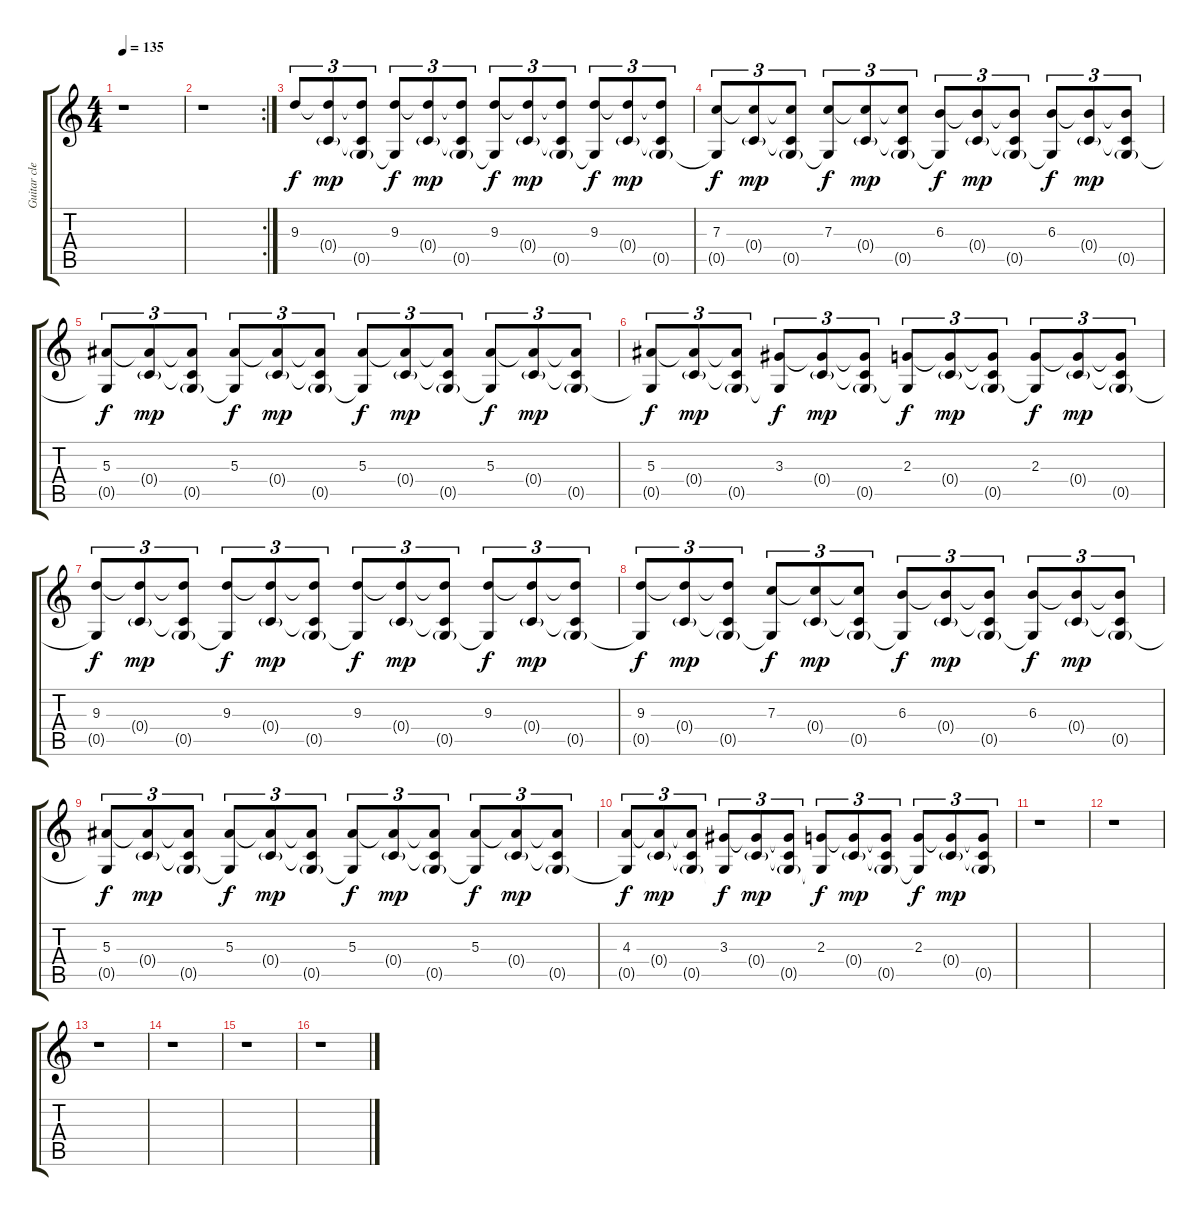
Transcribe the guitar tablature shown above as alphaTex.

\track ("Guitar clean" "Guitar cle") {instrument electricguitarclean}
\staff {score tabs}
\tuning (D4 A3 F3 C3 G2 D2) {hide}
\ts (4 4)
\tempo 135
\clef g2
\ks c
r.1{dy mp} |
\rc 2
r.1 |
9.3.8{tu (3 2) dy f} (9.3{t} 0.4{g}).8{tu (3 2) dy mp} (9.3{t} 0.4{t} 0.5{g}).8{tu (3 2)} (9.3 0.5{t}).8{tu (3 2) dy f} (9.3{t} 0.4{g}).8{tu (3 2) dy mp} (9.3{t} 0.4{t} 0.5{g}).8{tu (3 2)} (9.3 0.5{t}).8{tu (3 2) dy f} (9.3{t} 0.4{g}).8{tu (3 2) dy mp} (9.3{t} 0.4{t} 0.5{g}).8{tu (3 2)} (9.3 0.5{t}).8{tu (3 2) dy f} (9.3{t} 0.4{g}).8{tu (3 2) dy mp} (9.3{t} 0.4{t} 0.5{g}).8{tu (3 2)} |
(7.3 0.5{t}).8{tu (3 2) dy f} (7.3{t} 0.4{g}).8{tu (3 2) dy mp} (7.3{t} 0.4{t} 0.5{g}).8{tu (3 2)} (7.3 0.5{t}).8{tu (3 2) dy f} (7.3{t} 0.4{g}).8{tu (3 2) dy mp} (7.3{t} 0.4{t} 0.5{g}).8{tu (3 2)} (6.3 0.5{t}).8{tu (3 2) dy f} (6.3{t} 0.4{g}).8{tu (3 2) dy mp} (6.3{t} 0.4{t} 0.5{g}).8{tu (3 2)} (6.3 0.5{t}).8{tu (3 2) dy f} (6.3{t} 0.4{g}).8{tu (3 2) dy mp} (6.3{t} 0.4{t} 0.5{g}).8{tu (3 2)} |
(5.3 0.5{t}).8{tu (3 2) dy f} (5.3{t} 0.4{g}).8{tu (3 2) dy mp} (5.3{t} 0.4{t} 0.5{g}).8{tu (3 2)} (5.3 0.5{t}).8{tu (3 2) dy f} (5.3{t} 0.4{g}).8{tu (3 2) dy mp} (5.3{t} 0.4{t} 0.5{g}).8{tu (3 2)} (5.3 0.5{t}).8{tu (3 2) dy f} (5.3{t} 0.4{g}).8{tu (3 2) dy mp} (5.3{t} 0.4{t} 0.5{g}).8{tu (3 2)} (5.3 0.5{t}).8{tu (3 2) dy f} (5.3{t} 0.4{g}).8{tu (3 2) dy mp} (5.3{t} 0.4{t} 0.5{g}).8{tu (3 2)} |
(5.3 0.5{t}).8{tu (3 2) dy f} (5.3{t} 0.4{g}).8{tu (3 2) dy mp} (5.3{t} 0.4{t} 0.5{g}).8{tu (3 2)} (3.3 0.5{t}).8{tu (3 2) dy f} (3.3{t} 0.4{g}).8{tu (3 2) dy mp} (3.3{t} 0.4{t} 0.5{g}).8{tu (3 2)} (2.3 0.5{t}).8{tu (3 2) dy f} (2.3{t} 0.4{g}).8{tu (3 2) dy mp} (2.3{t} 0.4{t} 0.5{g}).8{tu (3 2)} (2.3 0.5{t}).8{tu (3 2) dy f} (2.3{t} 0.4{g}).8{tu (3 2) dy mp} (2.3{t} 0.4{t} 0.5{g}).8{tu (3 2)} |
(9.3 0.5{t}).8{tu (3 2) dy f} (9.3{t} 0.4{g}).8{tu (3 2) dy mp} (9.3{t} 0.4{t} 0.5{g}).8{tu (3 2)} (9.3 0.5{t}).8{tu (3 2) dy f} (9.3{t} 0.4{g}).8{tu (3 2) dy mp} (9.3{t} 0.4{t} 0.5{g}).8{tu (3 2)} (9.3 0.5{t}).8{tu (3 2) dy f} (9.3{t} 0.4{g}).8{tu (3 2) dy mp} (9.3{t} 0.4{t} 0.5{g}).8{tu (3 2)} (9.3 0.5{t}).8{tu (3 2) dy f} (9.3{t} 0.4{g}).8{tu (3 2) dy mp} (9.3{t} 0.4{t} 0.5{g}).8{tu (3 2)} |
(9.3 0.5{t}).8{tu (3 2) dy f} (9.3{t} 0.4{g}).8{tu (3 2) dy mp} (9.3{t} 0.4{t} 0.5{g}).8{tu (3 2)} (7.3 0.5{t}).8{tu (3 2) dy f} (7.3{t} 0.4{g}).8{tu (3 2) dy mp} (7.3{t} 0.4{t} 0.5{g}).8{tu (3 2)} (6.3 0.5{t}).8{tu (3 2) dy f} (6.3{t} 0.4{g}).8{tu (3 2) dy mp} (6.3{t} 0.4{t} 0.5{g}).8{tu (3 2)} (6.3 0.5{t}).8{tu (3 2) dy f} (6.3{t} 0.4{g}).8{tu (3 2) dy mp} (6.3{t} 0.4{t} 0.5{g}).8{tu (3 2)} |
(5.3 0.5{t}).8{tu (3 2) dy f} (5.3{t} 0.4{g}).8{tu (3 2) dy mp} (5.3{t} 0.4{t} 0.5{g}).8{tu (3 2)} (5.3 0.5{t}).8{tu (3 2) dy f} (5.3{t} 0.4{g}).8{tu (3 2) dy mp} (5.3{t} 0.4{t} 0.5{g}).8{tu (3 2)} (5.3 0.5{t}).8{tu (3 2) dy f} (5.3{t} 0.4{g}).8{tu (3 2) dy mp} (5.3{t} 0.4{t} 0.5{g}).8{tu (3 2)} (5.3 0.5{t}).8{tu (3 2) dy f} (5.3{t} 0.4{g}).8{tu (3 2) dy mp} (5.3{t} 0.4{t} 0.5{g}).8{tu (3 2)} |
(4.3 0.5{t}).8{tu (3 2) dy f} (4.3{t} 0.4{g}).8{tu (3 2) dy mp} (4.3{t} 0.4{t} 0.5{g}).8{tu (3 2)} (3.3 0.5{t}).8{tu (3 2) dy f} (3.3{t} 0.4{g}).8{tu (3 2) dy mp} (3.3{t} 0.4{t} 0.5{g}).8{tu (3 2)} (2.3 0.5{t}).8{tu (3 2) dy f} (2.3{t} 0.4{g}).8{tu (3 2) dy mp} (2.3{t} 0.4{t} 0.5{g}).8{tu (3 2)} (2.3 0.5{t}).8{tu (3 2) dy f} (2.3{t} 0.4{g}).8{tu (3 2) dy mp} (2.3{t} 0.4{t} 0.5{g}).8{tu (3 2)} |
r.1 |
r.1 |
r.1 |
r.1 |
r.1 |
r.1
